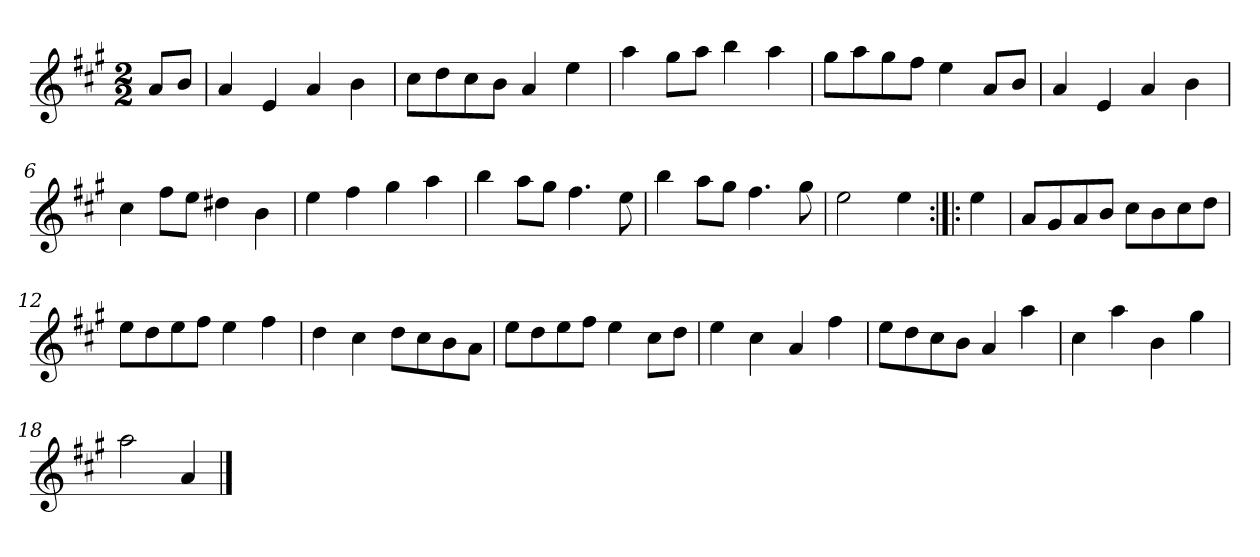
**kern
*part1
*staff1
*clefG2
*k[f#c#g#]
*A:
*M2/2
*MM120
=
8a/L
8b/J
=1
4a
4e
4a
4b
=2
8cc#\L
8dd\
8cc#\
8b\J
4a
4ee
=3
4aa
8gg#\L
8aa\J
4bb
4aa
=4
8gg#\L
8aa\
8gg#\
8ff#\J
4ee
8a/L
8b/J
=5
4a
4e
4a
4b
=6
4cc#
8ff#\L
8ee\J
4dd#X
4b
=7
4ee
4ff#
4gg#
4aa
=8
4bb
8aa\L
8gg#\J
4.ff#
8ee
=9
4bb
8aa\L
8gg#\J
4.ff#
8gg#
=10
2ee
4ee
=:|!|:
4ee
=11
8a/L
8g#/
8a/
8b/J
8cc#\L
8b\
8cc#\
8dd\J
=12
8ee\L
8dd\
8ee\
8ff#\J
4ee
4ff#
=13
4dd
4cc#
8dd\L
8cc#\
8b\
8a\J
=14
8ee\L
8dd\
8ee\
8ff#\J
4ee
8cc#\L
8dd\J
=15
4ee
4cc#
4a
4ff#
=16
8ee\L
8dd\
8cc#\
8b\J
4a
4aa
=17
4cc#
4aa
4b
4gg#
=18
2aa
4a
==
*-
